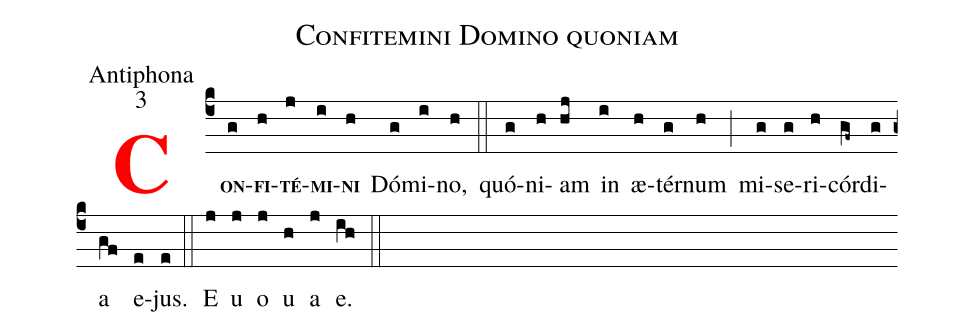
name:Confitemini Domino quoniam;
office-part:Antiphona;
mode:3;
%%
<v>\bf\textcolor{red}{C}</v><v>\bf\scriptsize{ON}</v>(c4g)<v>\bf\scriptsize{FI}</v>(h)<v>\bf\scriptsize{TÉ}</v>(j)<v>\bf\scriptsize{MI}</v>(i)<v>\bf\scriptsize{NI}</v>(h) Dó(g)mi(i)no,(h) (::)
quó(g)ni(h)am(hj) in(i) æ(h)tér(g)num(h) (;) mi(g)se(g)ri(h)cór(gf~)di(g)a(gf) e(e)jus.(e) (::)
E(j) u(j) o(j) u(h) a(j) e.(ih) (::)
